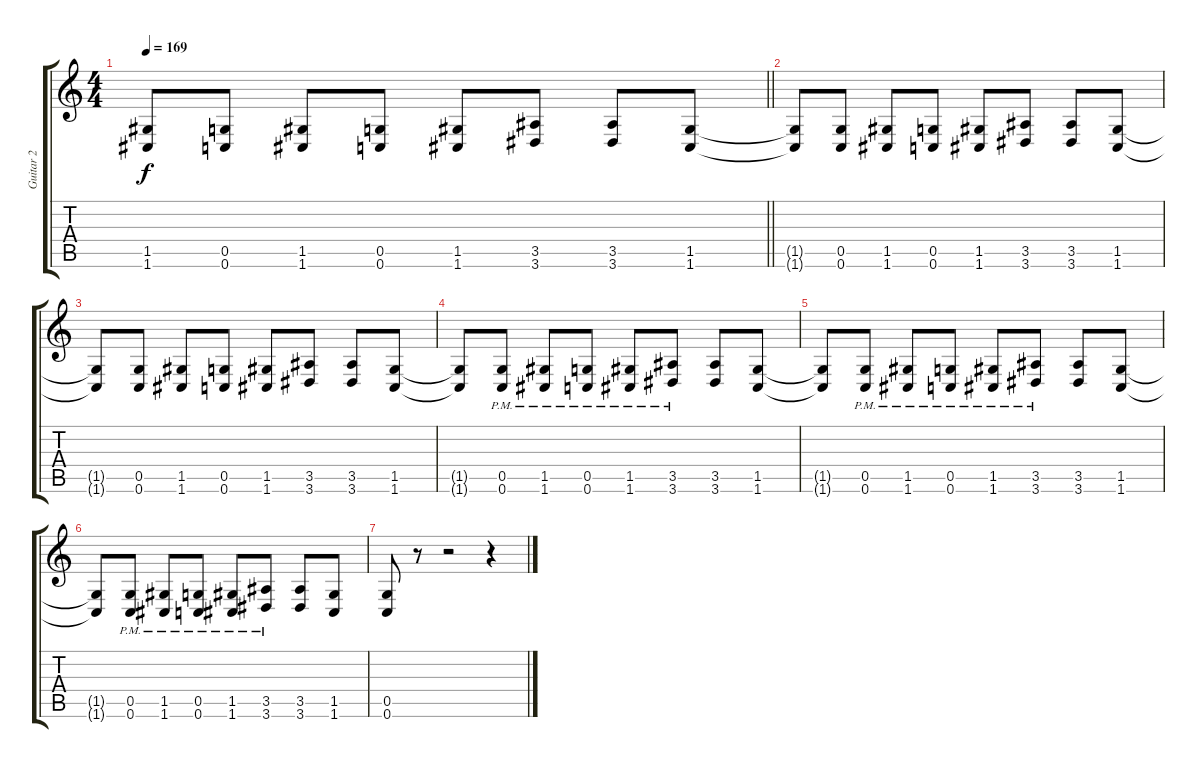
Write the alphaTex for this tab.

\track ("Guitar 2" "Guitar 2") {instrument distortionguitar}
\staff {score tabs}
\tuning (D4 A3 F3 C3 G2 C2) {hide}
\ts (4 4)
\tempo 169
\clef g2
\barLineRight lightlight
\ks c
(1.5{t} 1.6{t}).8{dy f} (0.5 0.6).8 (1.5 1.6).8 (0.5 0.6).8 (1.5 1.6).8 (3.5 3.6).8 (3.5 3.6).8 (1.5 1.6).8 |
(1.5{t} 1.6{t}).8 (0.5 0.6).8 (1.5 1.6).8 (0.5 0.6).8 (1.5 1.6).8 (3.5 3.6).8 (3.5 3.6).8 (1.5 1.6).8 |
(1.5{t} 1.6{t}).8 (0.5 0.6).8 (1.5 1.6).8 (0.5 0.6).8 (1.5 1.6).8 (3.5 3.6).8 (3.5 3.6).8 (1.5 1.6).8 |
(1.5{t} 1.6{t}).8 (0.5{pm} 0.6{pm}).8 (1.5{pm} 1.6{pm}).8 (0.5{pm} 0.6{pm}).8 (1.5{pm} 1.6{pm}).8 (3.5{pm} 3.6{pm}).8 (3.5 3.6).8 (1.5 1.6).8 |
(1.5{t} 1.6{t}).8 (0.5{pm} 0.6{pm}).8 (1.5{pm} 1.6{pm}).8 (0.5{pm} 0.6{pm}).8 (1.5{pm} 1.6{pm}).8 (3.5{pm} 3.6{pm}).8 (3.5 3.6).8 (1.5 1.6).8 |
(1.5{t} 1.6{t}).8 (0.5{pm} 0.6{pm}).8 (1.5{pm} 1.6{pm}).8 (0.5{pm} 0.6{pm}).8 (1.5{pm} 1.6{pm}).8 (3.5{pm} 3.6{pm}).8 (3.5 3.6).8 (1.5 1.6).8 |
(0.5 0.6).8 r.8 r.2 r.4
